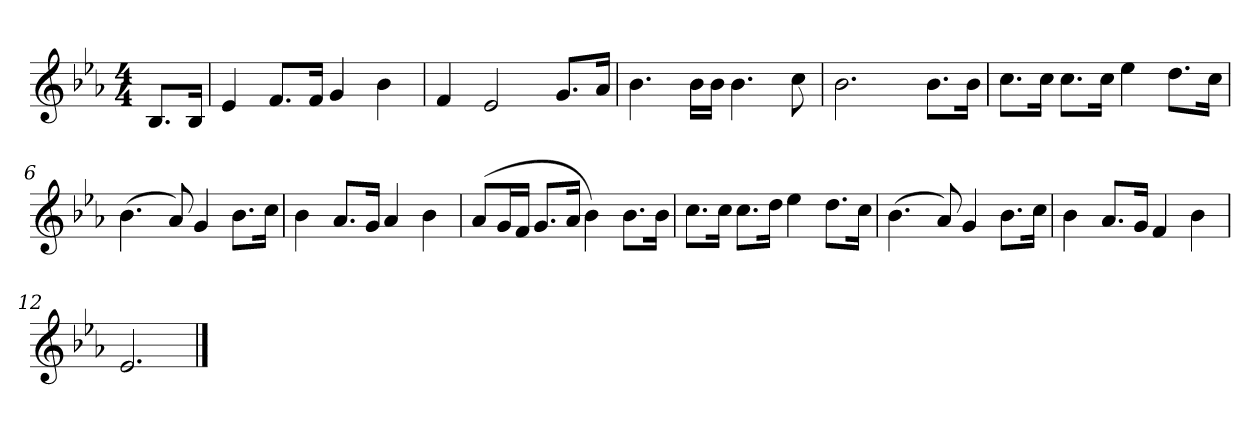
**kern
*part1
*staff1
*k[b-e-a-]
*M4/4
*MM120
=
8.B-L
16B-Jk
=1
4e-
8.fL
16fJk
4g
4b-
=2
4f
2e-
8.gL
16a-Jk
=3
4.b-
16b-LL
16b-JJ
4.b-
8cc
=4
2.b-
8.b-L
16b-Jk
=5
8.ccL
16ccJk
8.ccL
16ccJk
4ee-
8.ddL
16ccJk
=6
(4.b-
8a-)
4g
8.b-L
16ccJk
=7
4b-
8.a-L
16gJk
4a-
4b-
=8
(8a-L
16gL
16fJJ
8.gL
16a-Jk
4b-)
8.b-L
16b-Jk
=9
8.ccL
16ccJk
8.ccL
16ddJk
4ee-
8.ddL
16ccJk
=10
(4.b-
8a-)
4g
8.b-L
16ccJk
=11
4b-
8.a-L
16gJk
4f
4b-
=12h
2.e-
==
*-
